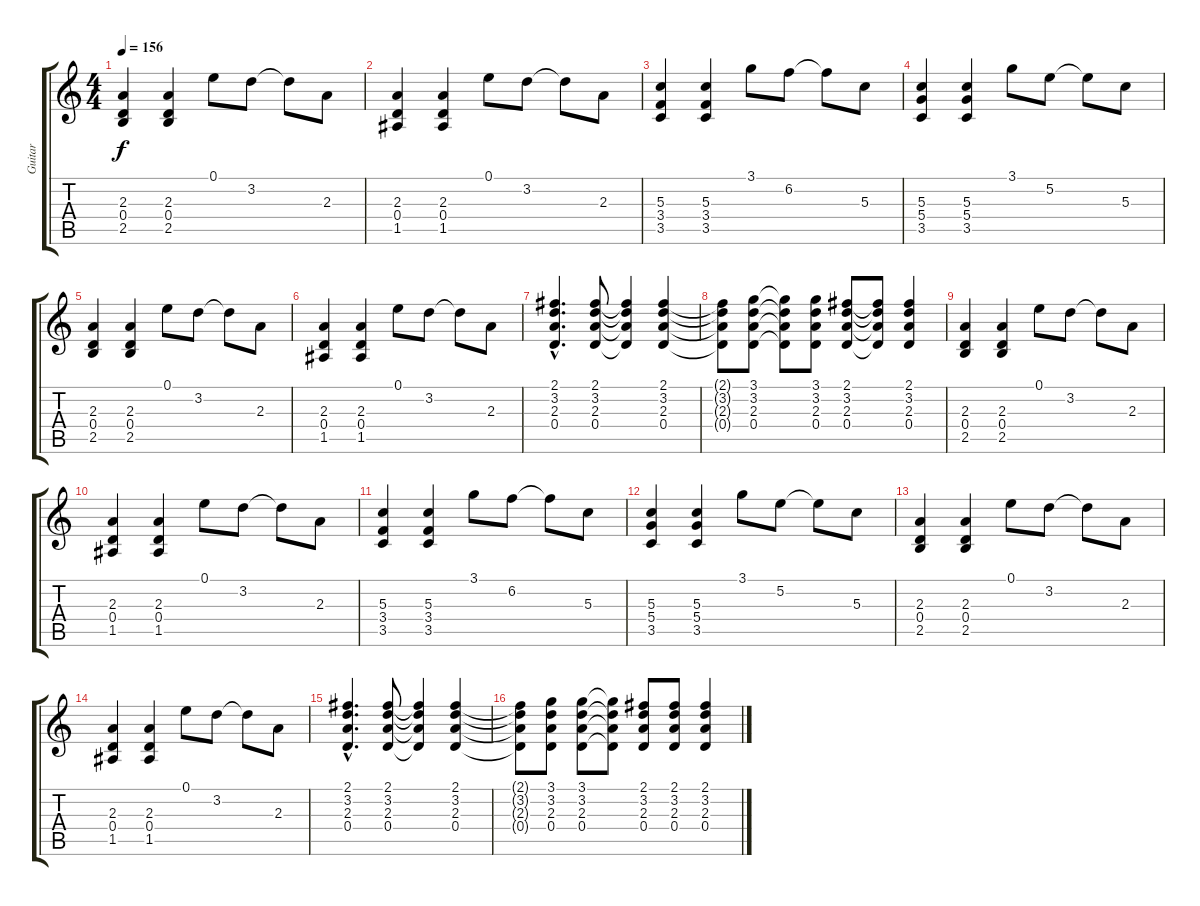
\track ("Guitar" "Guitar") {instrument overdrivenguitar}
\staff {score tabs}
\tuning (E4 B3 G3 D3 A2 E2) {hide}
\ts (4 4)
\tempo 156
\clef g2
\ks c
(2.3 0.4 2.5).4{dy f} (2.3 0.4 2.5).4 0.1.8 3.2.8 3.2{t}.8 2.3.8 |
(2.3 0.4 1.5).4 (2.3 0.4 1.5).4 0.1.8 3.2.8 3.2{t}.8 2.3.8 |
(5.3 3.4 3.5).4 (5.3 3.4 3.5).4 3.1.8 6.2.8 6.2{t}.8 5.3.8 |
(5.3 5.4 3.5).4 (5.3 5.4 3.5).4 3.1.8 5.2.8 5.2{t}.8 5.3.8 |
(2.3 0.4 2.5).4 (2.3 0.4 2.5).4 0.1.8 3.2.8 3.2{t}.8 2.3.8 |
(2.3 0.4 1.5).4 (2.3 0.4 1.5).4 0.1.8 3.2.8 3.2{t}.8 2.3.8 |
(2.1{hac} 3.2{hac} 2.3{hac} 0.4{hac}).4{d} (2.1 3.2 2.3 0.4).8 (2.1{t} 3.2{t} 2.3{t} 0.4{t}).4 (2.1 3.2 2.3 0.4).4 |
(2.1{t} 3.2{t} 2.3{t} 0.4{t}).8 (3.1 3.2 2.3 0.4).8 (3.1{t} 3.2{t} 2.3{t} 0.4{t}).8 (3.1 3.2 2.3 0.4).8 (2.1 3.2 2.3 0.4).8 (2.1{t} 3.2{t} 2.3{t} 0.4{t}).8 (2.1 3.2 2.3 0.4).4 |
(2.3 0.4 2.5).4 (2.3 0.4 2.5).4 0.1.8 3.2.8 3.2{t}.8 2.3.8 |
(2.3 0.4 1.5).4 (2.3 0.4 1.5).4 0.1.8 3.2.8 3.2{t}.8 2.3.8 |
(5.3 3.4 3.5).4 (5.3 3.4 3.5).4 3.1.8 6.2.8 6.2{t}.8 5.3.8 |
(5.3 5.4 3.5).4 (5.3 5.4 3.5).4 3.1.8 5.2.8 5.2{t}.8 5.3.8 |
(2.3 0.4 2.5).4 (2.3 0.4 2.5).4 0.1.8 3.2.8 3.2{t}.8 2.3.8 |
(2.3 0.4 1.5).4 (2.3 0.4 1.5).4 0.1.8 3.2.8 3.2{t}.8 2.3.8 |
(2.1{hac} 3.2{hac} 2.3{hac} 0.4{hac}).4{d} (2.1 3.2 2.3 0.4).8 (2.1{t} 3.2{t} 2.3{t} 0.4{t}).4 (2.1 3.2 2.3 0.4).4 |
(2.1{t} 3.2{t} 2.3{t} 0.4{t}).8 (3.1 3.2 2.3 0.4).8 (3.1 3.2 2.3 0.4).8 (3.1{t} 3.2{t} 2.3{t} 0.4{t}).8 (2.1 3.2 2.3 0.4).8 (2.1 3.2 2.3 0.4).8 (2.1 3.2 2.3 0.4).4
